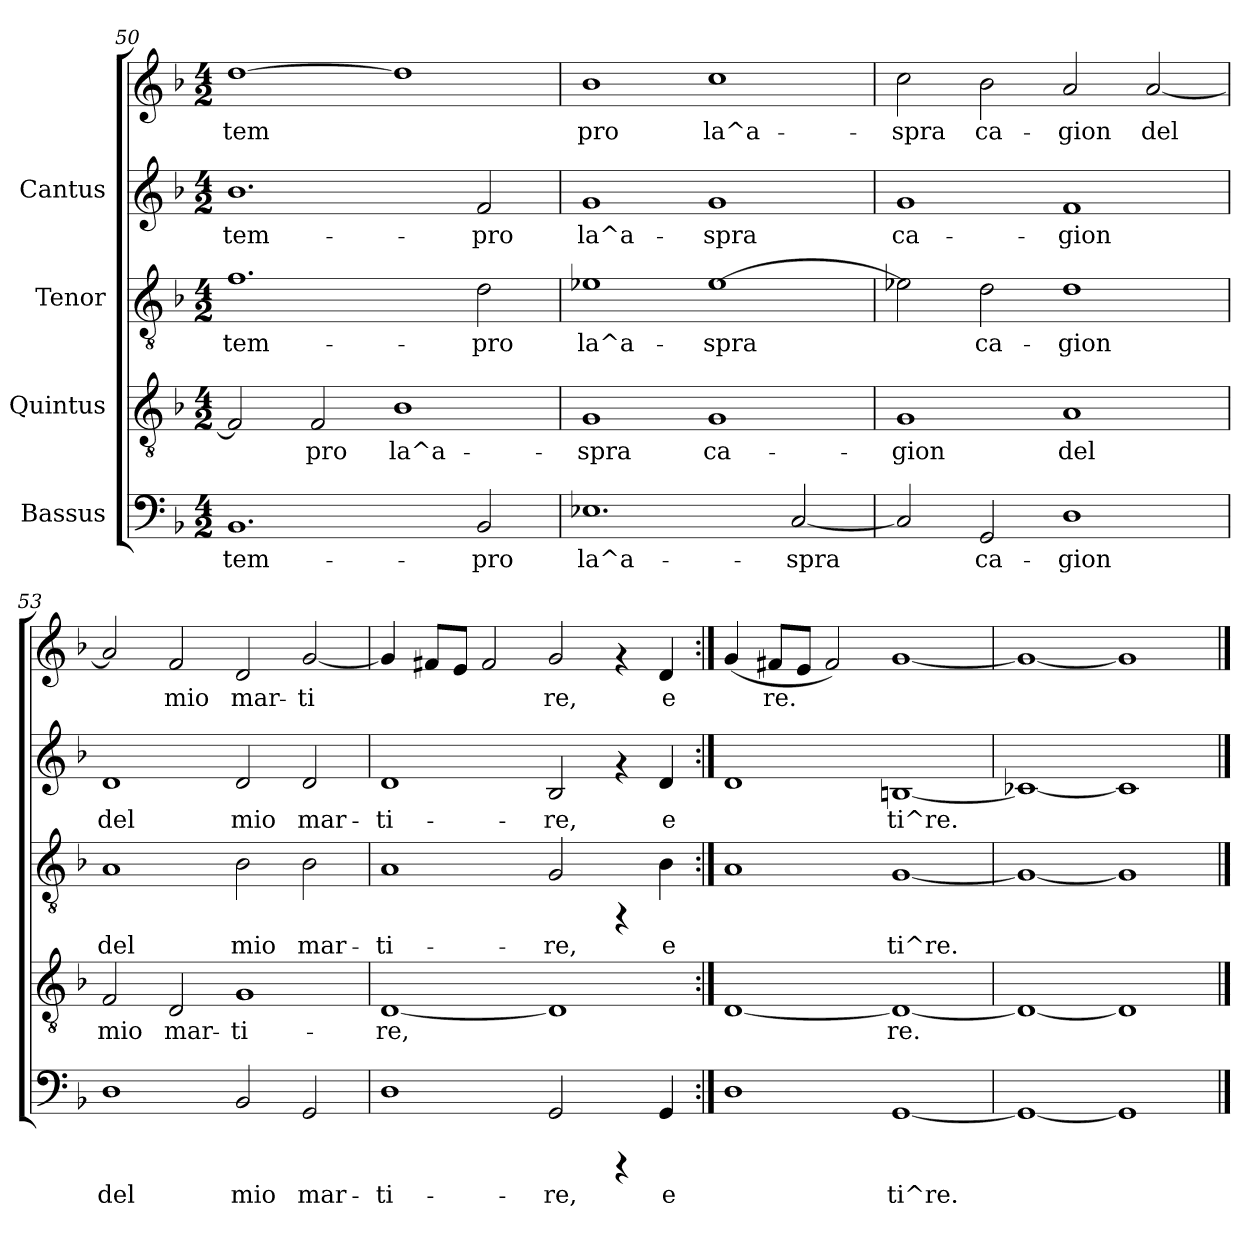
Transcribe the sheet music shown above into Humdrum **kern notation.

**kern	**text	**kern	**text	**kern	**text	**kern	**text	**kern	**text
*part4	*part4	*part3	*part3	*part2	*part2	*part1	*part1	*part1	*part1
*staff5	*staff5	*staff4	*staff4	*staff3	*staff3	*staff2	*staff2	*staff1	*staff1
*I"Bassus	*	*I"Quintus	*	*I"Tenor	*	*I"Cantus	*	*	*
*clefF4	*	*clefGv2	*	*clefGv2	*	*clefG2	*	*clefG2	*
*k[b-]	*	*k[b-]	*	*k[b-]	*	*k[b-]	*	*k[b-]	*
*F:	*	*F:	*	*F:	*	*F:	*	*F:	*
*M4/2	*	*M4/2	*	*M4/2	*	*M4/2	*	*M4/2	*
=50	=50	=50	=50	=50	=50	=50	=50	=50	=50
!	!LO:LY:b:cj	!	!LO:LY:b:cj	!	!LO:LY:b:cj	!	!LO:LY:b:cj	!	!LO:LY:b:cj
1.BB-	tem-	2F/]	-	1.f	tem-	1.b-	-tem-	[>1dd	tem-
!	!	!	!LO:LY:b:cj	!	!	!	!	!	!
.	.	2F/	pro	.	.	.	.	.	.
!	!	!	!LO:LY:b:cj	!	!	!	!	!	!LO:LY:b:cj
.	.	1B-	la^a-	.	.	.	.	1dd]	--
!	!LO:LY:b:cj	!	!	!	!LO:LY:b:cj	!	!LO:LY:b:cj	!	!
2BB-/	-pro	.	.	2d\	-pro	2f/	-pro	.	.
=51	=51	=51	=51	=51	=51	=51	=51	=51	=51
!	!LO:LY:b:cj	!	!LO:LY:b:cj	!	!LO:LY:b:cj	!	!LO:LY:b:cj	!	!LO:LY:b:cj
1.E-X	la^a-	1G	-spra	1e-X	la^a-	1g	-la^a-	1b-	pro
!	!	!	!LO:LY:b:cj	!	!LO:LY:b:cj	!	!LO:LY:b:cj	!	!LO:LY:b:cj
.	.	1G	ca-	[>1e-	-spra	1g	-spra	1cc	la^a-
!	!LO:LY:b:cj	!	!	!	!	!	!	!	!
[<2C/	-spra	.	.	.	.	.	.	.	.
!!LO:LB:g=z
=52	=52	=52	=52	=52	=52	=52	=52	=52	=52
!	!LO:LY:b:cj	!	!LO:LY:b:cj	!	!LO:LY:b:cj	!	!LO:LY:b:cj	!	!LO:LY:b:cj
2C/]	.	1G	-gion	2e-X\]	.	1g	ca-	2cc\	spra
!	!LO:LY:b:cj	!	!	!	!LO:LY:b:cj	!	!	!	!LO:LY:b:cj
2GG/	ca-	.	.	2d\	ca-	.	.	2b-\	ca-
!	!LO:LY:b:cj	!	!LO:LY:b:cj	!	!LO:LY:b:cj	!	!LO:LY:b:cj	!	!LO:LY:b:cj
1D	-gion	1A	del	1d	-gion	1f	-gion	2a/	-gion
!	!	!	!	!	!	!	!	!	!LO:LY:b:cj
.	.	.	.	.	.	.	.	[<2a/	del
=53	=53	=53	=53	=53	=53	=53	=53	=53	=53
!	!LO:LY:b:cj	!	!LO:LY:b:cj	!	!LO:LY:b:cj	!	!LO:LY:b:cj	!	!LO:LY:b:cj
1D	del	2F/	mio	1A	del	1d	-del	2a/]	.
!	!	!	!LO:LY:b:cj	!	!	!	!	!	!LO:LY:b:cj
.	.	2D/	mar-	.	.	.	.	2f/	mio
!	!LO:LY:b:cj	!	!LO:LY:b:cj	!	!LO:LY:b:cj	!	!LO:LY:b:cj	!	!LO:LY:b:cj
2BB-/	mio	1G	-ti-	2B-\	mio	2d/	mio	2d/	mar-
!	!LO:LY:b:cj	!	!	!	!LO:LY:b:cj	!	!LO:LY:b:cj	!	!LO:LY:b:cj
2GG/	mar-	.	.	2B-\	mar-	2d/	mar-	[<2g/	-ti-
=54	=54	=54	=54	=54	=54	=54	=54	=54	=54
!	!LO:LY:b:cj	!	!LO:LY:b:cj	!	!LO:LY:b:cj	!	!LO:LY:b:cj	!	!LO:LY:b:cj
1D	-ti-	[<1D	-re,	1A	-ti-	1d	ti-	4g/]	-
!	!	!	!	!	!	!	!	!	!LO:LY:b:cj
.	.	.	.	.	.	.	.	8f#X/L	.
!	!	!	!	!	!	!	!	!	!LO:LY:b:cj
.	.	.	.	.	.	.	.	8e/J	.
!	!	!	!	!	!	!	!	!	!LO:LY:b:cj
.	.	.	.	.	.	.	.	2f#/	.
!	!LO:LY:b:cj	!	!LO:LY:b:cj	!	!LO:LY:b:cj	!	!LO:LY:b:cj	!	!LO:LY:b:cj
2GG/	-re,	1D]	.	2G/	-re,	2B-/	-re,	2g/	re,
4rCCC	.	.	.	4rFF	.	4rf	.	4rf	.
!	!LO:LY:b:cj	!	!	!	!LO:LY:b:cj	!	!LO:LY:b:cj	!	!LO:LY:b:cj
4GG/	e	.	.	4B-\	e	4d/	e	4d/	e
=55:|!	=55:|!	=55:|!	=55:|!	=55:|!	=55:|!	=55:|!	=55:|!	=55:|!	=55:|!
!	!LO:LY:b:cj	!	!LO:LY:b:cj	!	!LO:LY:b:cj	!	!LO:LY:b:cj	!	!LO:LY:b:cj
1D	-	[<1D	-	1A	-	1d	-	(<4g/	-
!	!	!	!	!	!	!	!	!	!LO:LY:b:cj
.	.	.	.	.	.	.	.	8f#X/L	-re.
!	!	!	!	!	!	!	!	!	!LO:LY:b:cj
.	.	.	.	.	.	.	.	8e/J	.
!	!	!	!	!	!	!	!	!	!LO:LY:b:cj
.	.	.	.	.	.	.	.	2f#/)	.
!	!LO:LY:b:cj	!	!LO:LY:b:cj	!	!LO:LY:b:cj	!	!LO:LY:b:cj	!	!LO:LY:b:cj
[<1GG	-ti^re.	1D_<	-re.	[<1G	-ti^re.	[<1Bn	-ti^re.	[<1g	.
!!LO:PB:g=z
=56	=56	=56	=56	=56	=56	=56	=56	=56	=56
1GG_<	.	1D_<	.	1G_<	.	1c-X_<	.	1g_<	.
1GG]	.	1D]	.	1G]	.	1c-]	.	1g]	.
==	==	==	==	==	==	==	==	==	==
*-	*-	*-	*-	*-	*-	*-	*-	*-	*-
